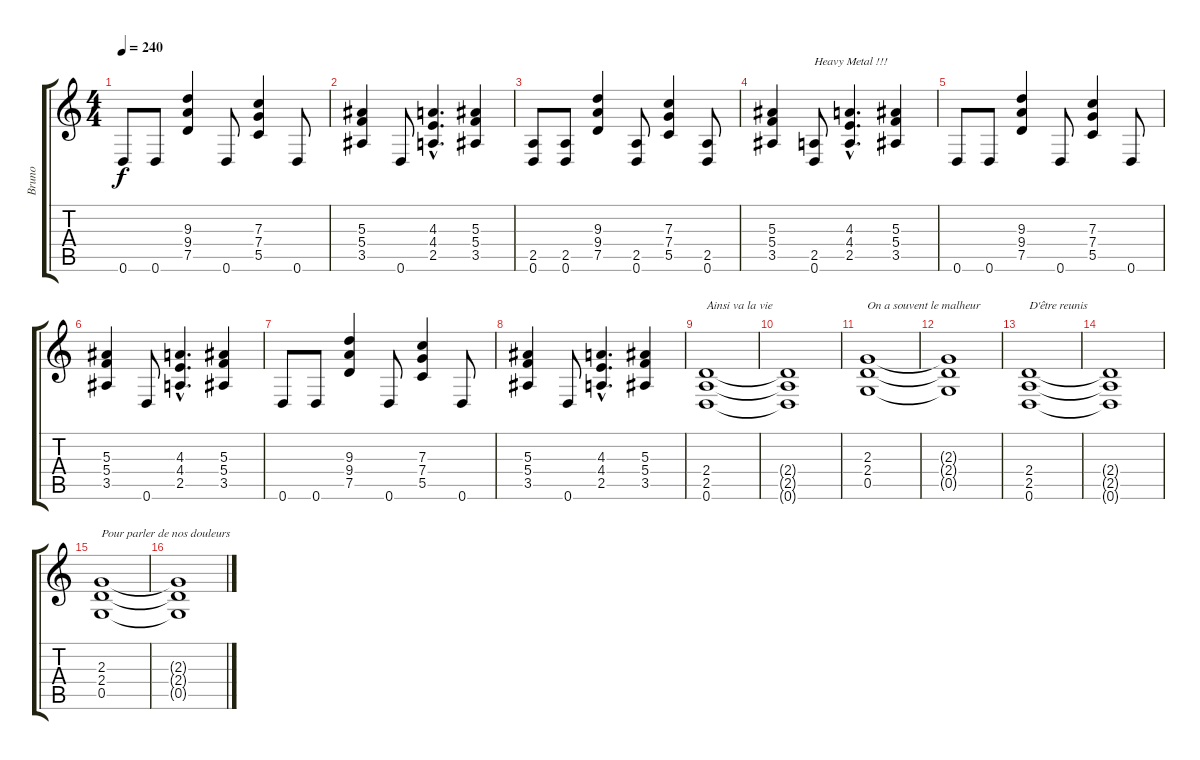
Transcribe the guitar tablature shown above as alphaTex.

\track ("Bruno" "Bruno") {instrument distortionguitar}
\staff {score tabs}
\tuning (D4 A3 F3 C3 G2 D2) {hide}
\ts (4 4)
\tempo 240
\clef g2
\ks c
0.6.8{dy f} 0.6.8 (9.3 9.4 7.5).4 0.6.8 (7.3 7.4 5.5).4 0.6.8 |
(5.3 5.4 3.5).4 0.6.8 (4.3{hac} 4.4{hac} 2.5{hac}).4{d} (5.3 5.4 3.5).4 |
(2.5 0.6).8 (2.5 0.6).8 (9.3 9.4 7.5).4 (2.5 0.6).8 (7.3 7.4 5.5).4 (2.5 0.6).8 |
(5.3 5.4 3.5).4 (2.5 0.6).8{txt "Heavy Metal !!!"} (4.3{hac} 4.4{hac} 2.5{hac}).4{d} (5.3 5.4 3.5).4 |
0.6.8 0.6.8 (9.3 9.4 7.5).4 0.6.8 (7.3 7.4 5.5).4 0.6.8 |
(5.3 5.4 3.5).4 0.6.8 (4.3{hac} 4.4{hac} 2.5{hac}).4{d} (5.3 5.4 3.5).4 |
0.6.8 0.6.8 (9.3 9.4 7.5).4 0.6.8 (7.3 7.4 5.5).4 0.6.8 |
(5.3 5.4 3.5).4 0.6.8 (4.3{hac} 4.4{hac} 2.5{hac}).4{d} (5.3 5.4 3.5).4 |
(2.4 2.5 0.6).1{txt "Ainsi va la vie"} |
(2.4{t} 2.5{t} 0.6{t}).1 |
(2.3 2.4 0.5).1{txt "On a souvent le malheur"} |
(2.3{t} 2.4{t} 0.5{t}).1 |
(2.4 2.5 0.6).1{txt "D'être reunis"} |
(2.4{t} 2.5{t} 0.6{t}).1 |
(2.3 2.4 0.5).1{txt "Pour parler de nos douleurs"} |
(2.3{t} 2.4{t} 0.5{t}).1
